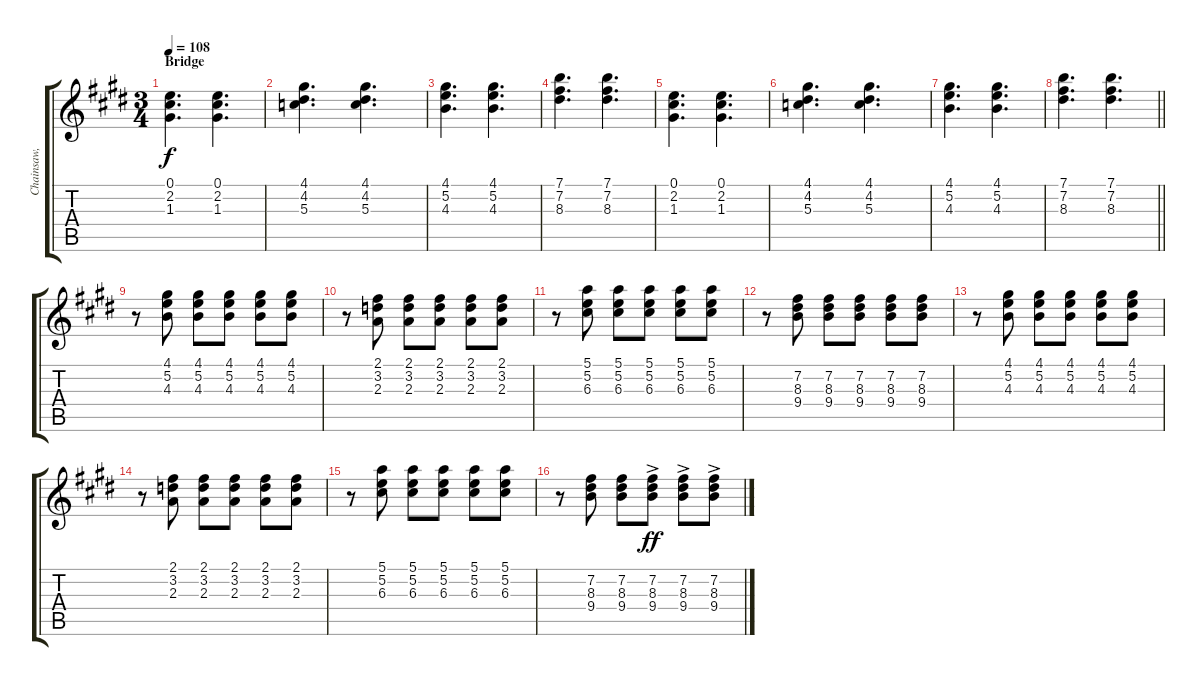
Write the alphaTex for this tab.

\track ("Chainsaw, Prince of Karate" "Chainsaw, ") {instrument electricguitarjazz}
\staff {score tabs}
\tuning (E4 B3 G3 D3 A2 E2) {hide}
\ts (3 4)
\section ("" "Bridge")
\tempo 108
\clef g2
\ks e
(0.1 2.2 1.3).4{d dy f} (0.1 2.2 1.3).4{d} |
(4.1 4.2 5.3).4{d} (4.1 4.2 5.3).4{d} |
(4.1 5.2 4.3).4{d} (4.1 5.2 4.3).4{d} |
(7.1 7.2 8.3).4{d} (7.1 7.2 8.3).4{d} |
(0.1 2.2 1.3).4{d} (0.1 2.2 1.3).4{d} |
(4.1 4.2 5.3).4{d} (4.1 4.2 5.3).4{d} |
(4.1 5.2 4.3).4{d} (4.1 5.2 4.3).4{d} |
\barLineRight lightlight
(7.1 7.2 8.3).4{d} (7.1 7.2 8.3).4{d} |
r.8 (4.1 5.2 4.3).8 (4.1 5.2 4.3).8 (4.1 5.2 4.3).8 (4.1 5.2 4.3).8 (4.1 5.2 4.3).8 |
r.8 (2.1 3.2 2.3).8 (2.1 3.2 2.3).8 (2.1 3.2 2.3).8 (2.1 3.2 2.3).8 (2.1 3.2 2.3).8 |
r.8 (5.1 5.2 6.3).8 (5.1 5.2 6.3).8 (5.1 5.2 6.3).8 (5.1 5.2 6.3).8 (5.1 5.2 6.3).8 |
r.8 (7.2 8.3 9.4).8 (7.2 8.3 9.4).8 (7.2 8.3 9.4).8 (7.2 8.3 9.4).8 (7.2 8.3 9.4).8 |
r.8 (4.1 5.2 4.3).8 (4.1 5.2 4.3).8 (4.1 5.2 4.3).8 (4.1 5.2 4.3).8 (4.1 5.2 4.3).8 |
r.8 (2.1 3.2 2.3).8 (2.1 3.2 2.3).8 (2.1 3.2 2.3).8 (2.1 3.2 2.3).8 (2.1 3.2 2.3).8 |
r.8 (5.1 5.2 6.3).8 (5.1 5.2 6.3).8 (5.1 5.2 6.3).8 (5.1 5.2 6.3).8 (5.1 5.2 6.3).8 |
r.8 (7.2 8.3 9.4).8 (7.2 8.3 9.4).8 (7.2{ac} 8.3{ac} 9.4{ac}).8{dy ff} (7.2{ac} 8.3{ac} 9.4{ac}).8 (7.2{ac} 8.3{ac} 9.4{ac}).8
